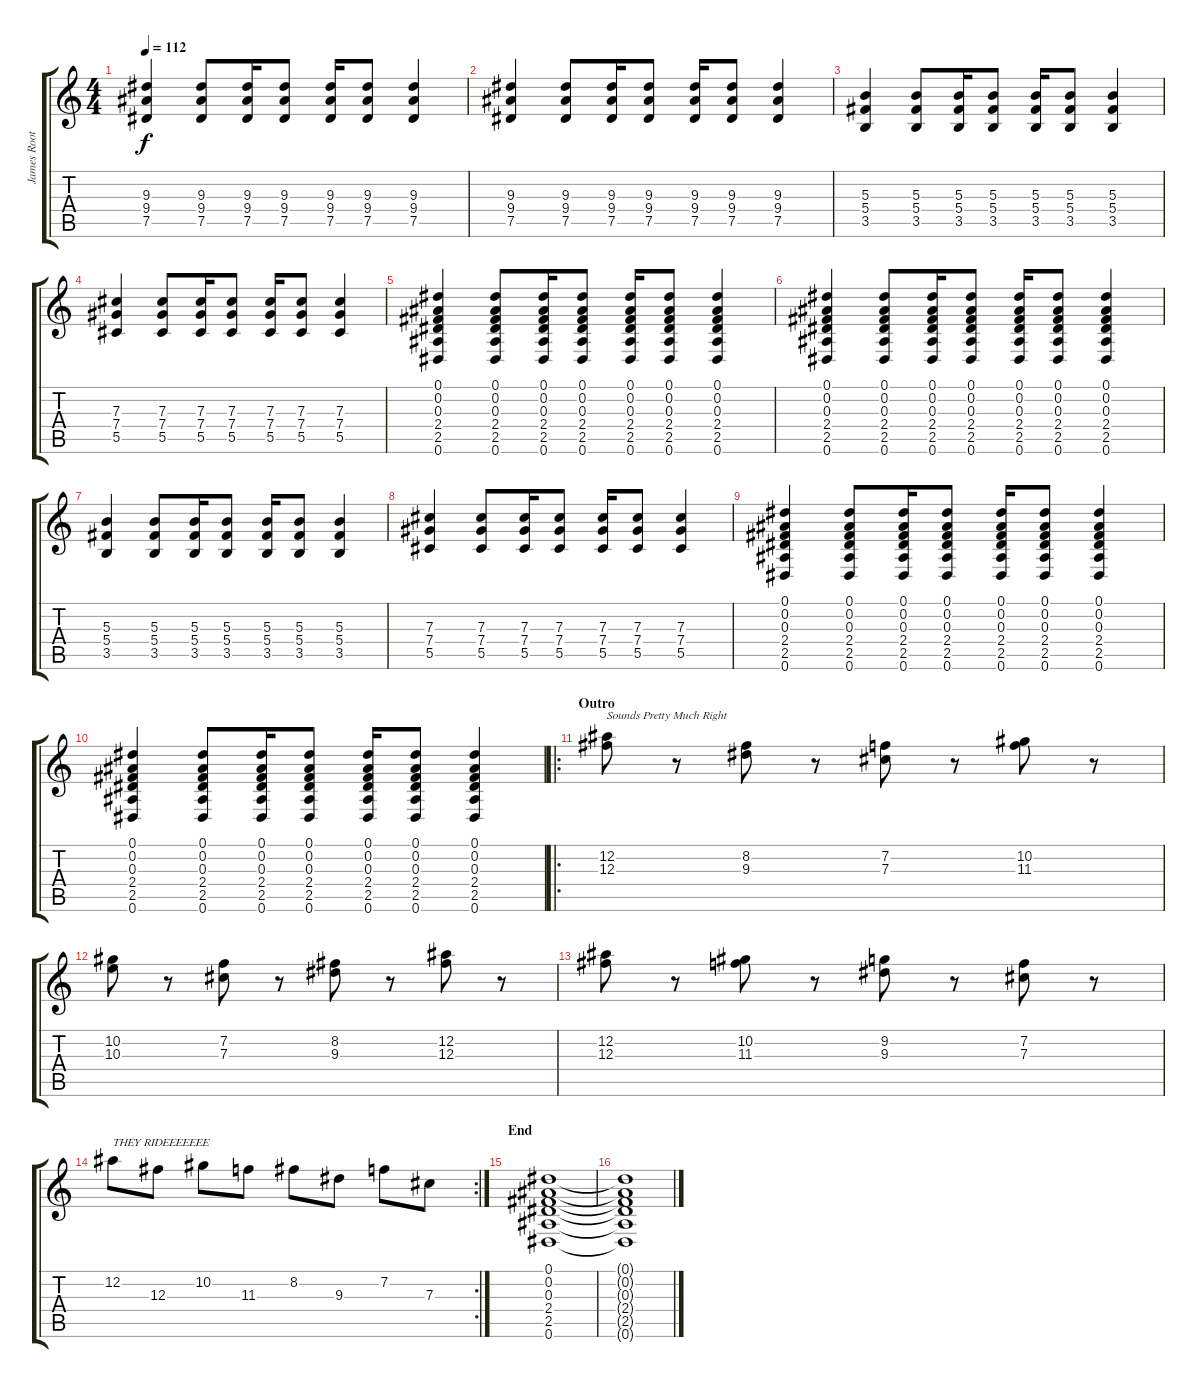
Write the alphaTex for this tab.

\track ("James Root" "James Root") {instrument acousticguitarsteel}
\staff {score tabs}
\tuning (Eb4 Bb3 Gb3 Db3 Ab2 Eb2) {hide}
\ts (4 4)
\tempo 112
\clef g2
\ks c
(9.3 9.4 7.5).4{dy f} (9.3 9.4 7.5).8 (9.3 9.4 7.5).16 (9.3 9.4 7.5).8 (9.3 9.4 7.5).16 (9.3 9.4 7.5).8 (9.3 9.4 7.5).4 |
(9.3 9.4 7.5).4 (9.3 9.4 7.5).8 (9.3 9.4 7.5).16 (9.3 9.4 7.5).8 (9.3 9.4 7.5).16 (9.3 9.4 7.5).8 (9.3 9.4 7.5).4 |
(5.3 5.4 3.5).4 (5.3 5.4 3.5).8 (5.3 5.4 3.5).16 (5.3 5.4 3.5).8 (5.3 5.4 3.5).16 (5.3 5.4 3.5).8 (5.3 5.4 3.5).4 |
(7.3 7.4 5.5).4 (7.3 7.4 5.5).8 (7.3 7.4 5.5).16 (7.3 7.4 5.5).8 (7.3 7.4 5.5).16 (7.3 7.4 5.5).8 (7.3 7.4 5.5).4 |
(0.1 0.2 0.3 2.4 2.5 0.6).4 (0.1 0.2 0.3 2.4 2.5 0.6).8 (0.1 0.2 0.3 2.4 2.5 0.6).16 (0.1 0.2 0.3 2.4 2.5 0.6).8 (0.1 0.2 0.3 2.4 2.5 0.6).16 (0.1 0.2 0.3 2.4 2.5 0.6).8 (0.1 0.2 0.3 2.4 2.5 0.6).4 |
(0.1 0.2 0.3 2.4 2.5 0.6).4 (0.1 0.2 0.3 2.4 2.5 0.6).8 (0.1 0.2 0.3 2.4 2.5 0.6).16 (0.1 0.2 0.3 2.4 2.5 0.6).8 (0.1 0.2 0.3 2.4 2.5 0.6).16 (0.1 0.2 0.3 2.4 2.5 0.6).8 (0.1 0.2 0.3 2.4 2.5 0.6).4 |
(5.3 5.4 3.5).4 (5.3 5.4 3.5).8 (5.3 5.4 3.5).16 (5.3 5.4 3.5).8 (5.3 5.4 3.5).16 (5.3 5.4 3.5).8 (5.3 5.4 3.5).4 |
(7.3 7.4 5.5).4 (7.3 7.4 5.5).8 (7.3 7.4 5.5).16 (7.3 7.4 5.5).8 (7.3 7.4 5.5).16 (7.3 7.4 5.5).8 (7.3 7.4 5.5).4 |
(0.1 0.2 0.3 2.4 2.5 0.6).4 (0.1 0.2 0.3 2.4 2.5 0.6).8 (0.1 0.2 0.3 2.4 2.5 0.6).16 (0.1 0.2 0.3 2.4 2.5 0.6).8 (0.1 0.2 0.3 2.4 2.5 0.6).16 (0.1 0.2 0.3 2.4 2.5 0.6).8 (0.1 0.2 0.3 2.4 2.5 0.6).4 |
(0.1 0.2 0.3 2.4 2.5 0.6).4 (0.1 0.2 0.3 2.4 2.5 0.6).8 (0.1 0.2 0.3 2.4 2.5 0.6).16 (0.1 0.2 0.3 2.4 2.5 0.6).8 (0.1 0.2 0.3 2.4 2.5 0.6).16 (0.1 0.2 0.3 2.4 2.5 0.6).8 (0.1 0.2 0.3 2.4 2.5 0.6).4 |
\ro
\section ("" "Outro")
(12.2 12.3).8{txt "Sounds Pretty Much Right" instrument overdrivenguitar} r.8 (8.2 9.3).8 r.8 (7.2 7.3).8 r.8 (10.2 11.3).8 r.8 |
(10.2 10.3).8 r.8 (7.2 7.3).8 r.8 (8.2 9.3).8 r.8 (12.2 12.3).8 r.8 |
(12.2 12.3).8 r.8 (10.2 11.3).8 r.8 (9.2 9.3).8 r.8 (7.2 7.3).8 r.8 |
\rc 2
12.2.8{txt "THEY RIDEEEEEEE"} 12.3.8 10.2.8 11.3.8 8.2.8 9.3.8 7.2.8 7.3.8 |
\section ("" "End")
(0.1 0.2 0.3 2.4 2.5 0.6).1 |
(0.1{t} 0.2{t} 0.3{t} 2.4{t} 2.5{t} 0.6{t}).1{volume 0}
